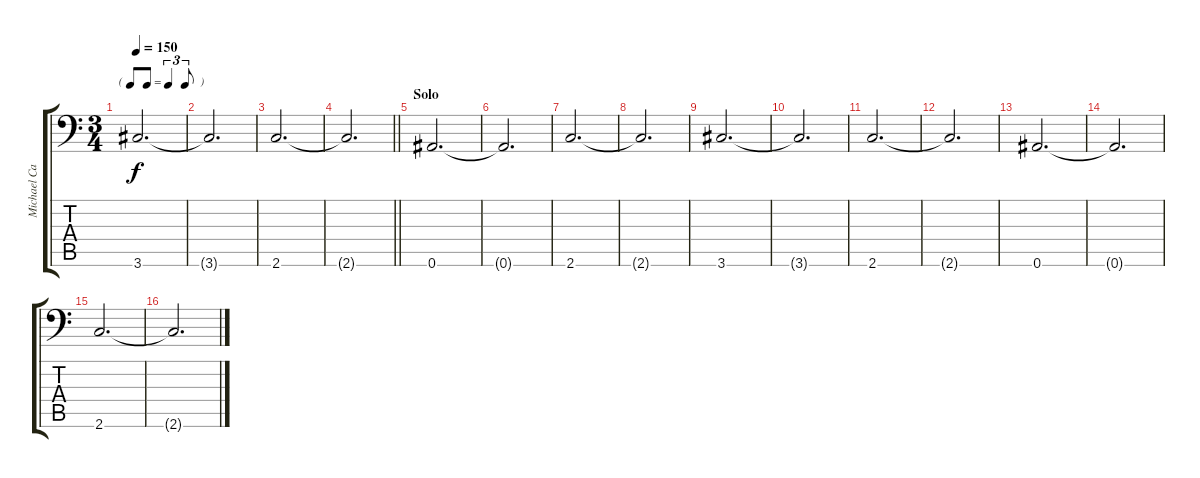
\track ("Michael Cassello" "Michael Ca") {instrument distortionguitar}
\staff {score tabs}
\tuning (Bb3 F3 Db3 Ab2 Eb2 Bb1) {hide}
\ts (3 4)
\tf triplet8th
\tempo 150
\clef f4
\ks c
3.6.2{d dy f} |
3.6{t}.2{d} |
2.6.2{d} |
\barLineRight lightlight
2.6{t}.2{d} |
\section ("" "Solo")
0.6.2{d} |
0.6{t}.2{d} |
2.6.2{d} |
2.6{t}.2{d} |
3.6.2{d} |
3.6{t}.2{d} |
2.6.2{d} |
2.6{t}.2{d} |
0.6.2{d} |
0.6{t}.2{d} |
2.6.2{d} |
2.6{t}.2{d}
